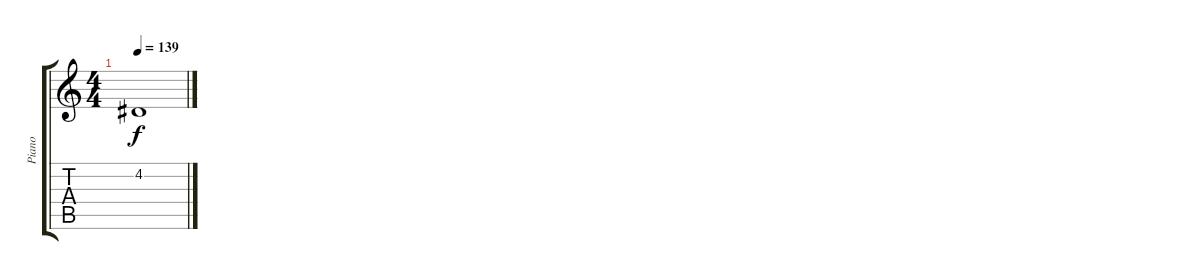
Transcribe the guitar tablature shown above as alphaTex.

\track ("Piano" "Piano") {instrument acousticgrandpiano}
\staff {score tabs}
\tuning (E4 B3 G3 D3 A2 E2) {hide}
\ts (4 4)
\tempo 139
\clef g2
\ks c
4.2.1{dy f}
